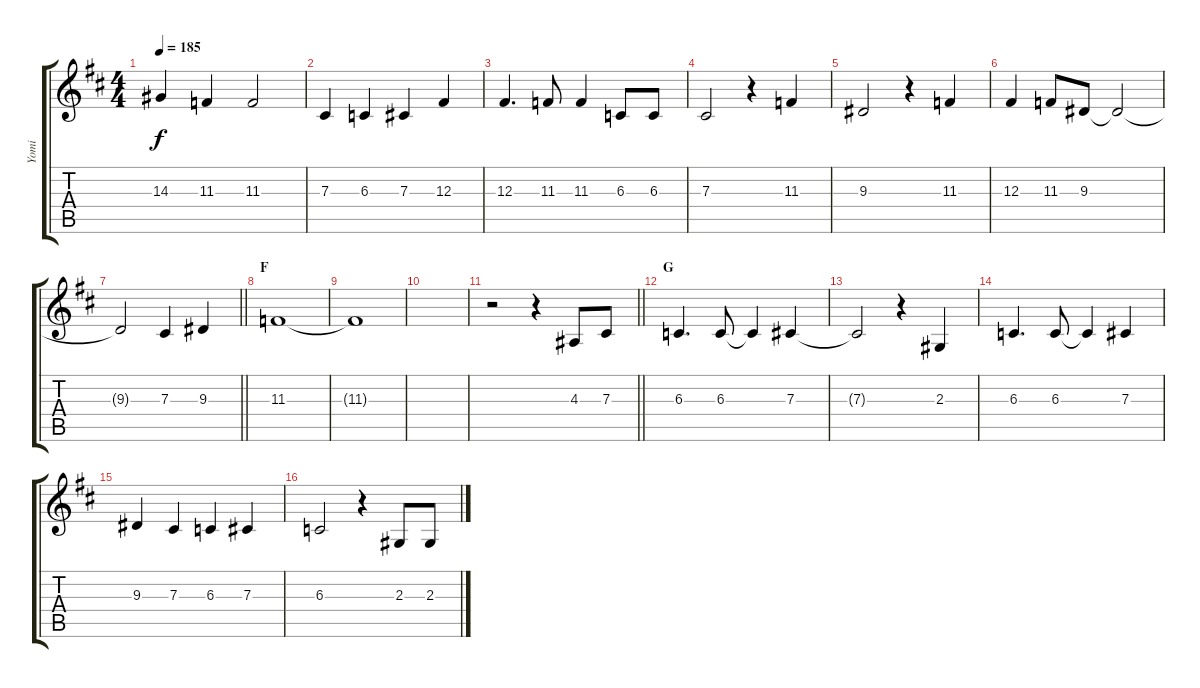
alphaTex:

\track ("Yomi" "Yomi") {instrument flute}
\staff {score tabs}
\tuning (Eb4 Bb3 Gb3 Db3 Ab2 Eb2) {hide}
\ts (4 4)
\tempo 185
\clef g2
\ks d
14.3.4{dy f} 11.3.4 11.3.2 |
7.3.4 6.3.4 7.3.4 12.3.4 |
12.3.4{d} 11.3.8 11.3.4 6.3.8 6.3.8 |
7.3.2 r.4 11.3.4 |
9.3.2 r.4 11.3.4 |
12.3.4 11.3.8 9.3.8 9.3{t}.2 |
\barLineRight lightlight
9.3{t}.2 7.3.4 9.3.4 |
\section ("" "F")
11.3.1 |
11.3{t}.1 |
|
\barLineRight lightlight
r.2 r.4 4.3.8 7.3.8 |
\section ("" "G")
6.3.4{d} 6.3.8 6.3{t}.4 7.3.4 |
7.3{t}.2 r.4 2.3.4 |
6.3.4{d} 6.3.8 6.3{t}.4 7.3.4 |
9.3.4 7.3.4 6.3.4 7.3.4 |
6.3.2 r.4 2.3.8 2.3.8
